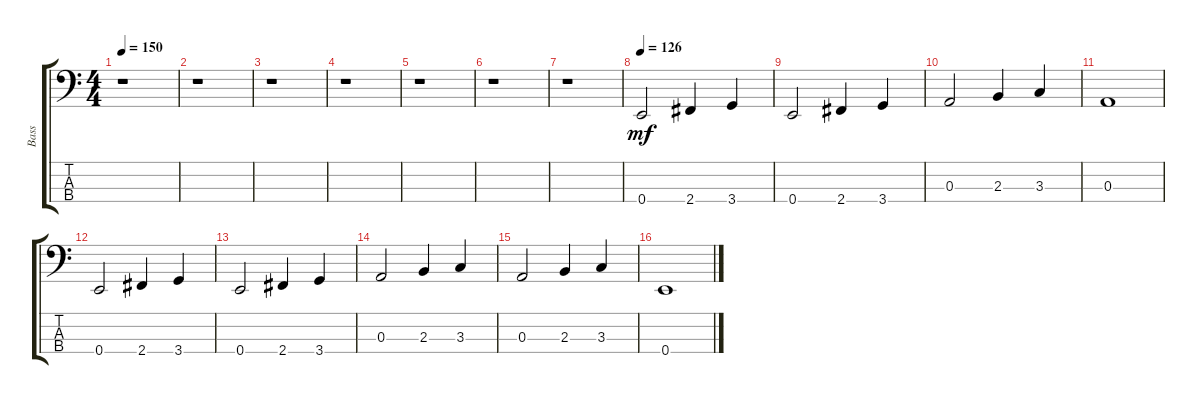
\track ("Bass" "Bass") {instrument electricbassfinger}
\staff {score tabs}
\tuning (G2 D2 A1 E1) {hide}
\ts (4 4)
\tempo 150
\clef f4
\ks c
r.1{dy mf instrument electricbassfinger} |
r.1 |
r.1 |
r.1 |
r.1 |
r.1 |
r.1 |
\tempo 126
0.4.2 2.4.4 3.4.4 |
0.4.2 2.4.4 3.4.4 |
0.3.2 2.3.4 3.3.4 |
0.3.1 |
0.4.2 2.4.4 3.4.4 |
0.4.2 2.4.4 3.4.4 |
0.3.2 2.3.4 3.3.4 |
0.3.2 2.3.4 3.3.4 |
0.4.1
